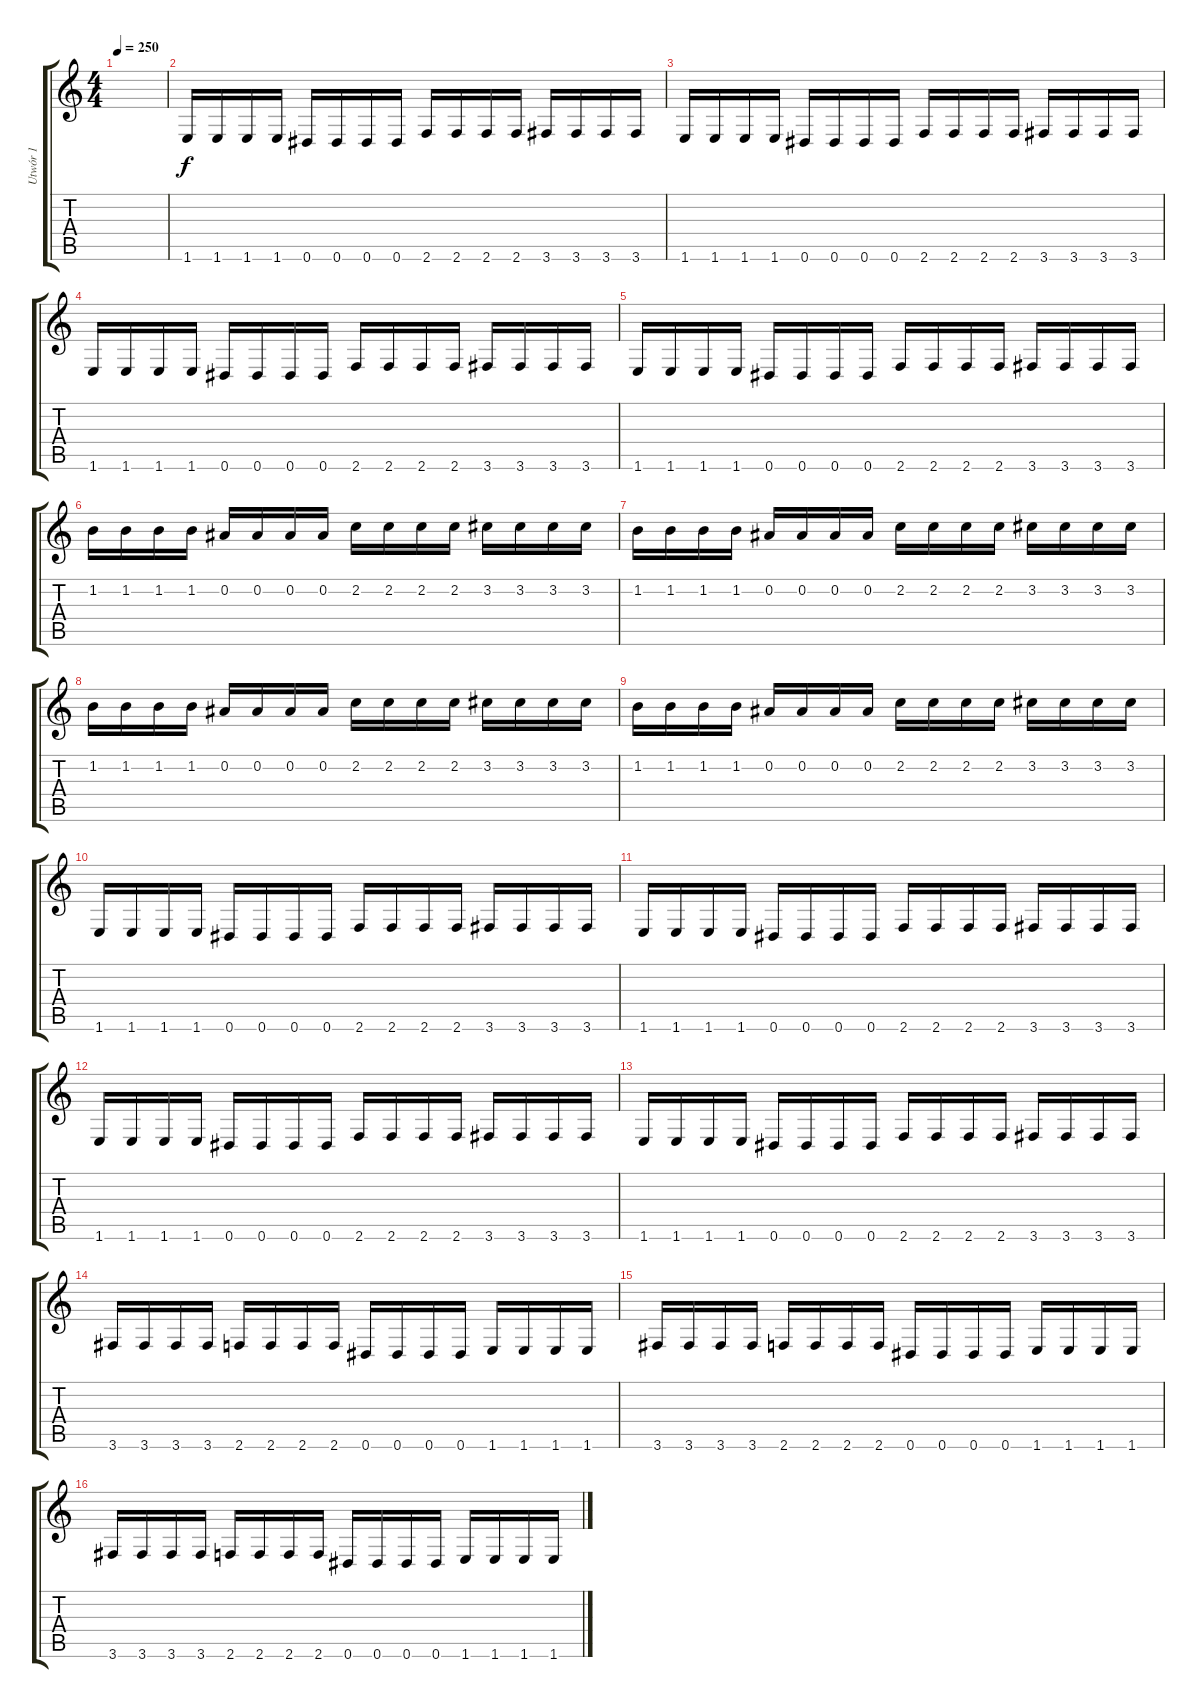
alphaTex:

\track ("Utwór 1" "Utwór 1") {instrument distortionguitar}
\staff {score tabs}
\tuning (Eb4 Bb3 Gb3 Db3 Ab2 Eb2) {hide}
\ts (4 4)
\tempo 250
\clef g2
\ks c
|
1.6.16 1.6.16 1.6.16 1.6.16 0.6.16 0.6.16 0.6.16 0.6.16 2.6.16 2.6.16 2.6.16 2.6.16 3.6.16 3.6.16 3.6.16 3.6.16 |
1.6.16 1.6.16 1.6.16 1.6.16 0.6.16 0.6.16 0.6.16 0.6.16 2.6.16 2.6.16 2.6.16 2.6.16 3.6.16 3.6.16 3.6.16 3.6.16 |
1.6.16 1.6.16 1.6.16 1.6.16 0.6.16 0.6.16 0.6.16 0.6.16 2.6.16 2.6.16 2.6.16 2.6.16 3.6.16 3.6.16 3.6.16 3.6.16 |
1.6.16 1.6.16 1.6.16 1.6.16 0.6.16 0.6.16 0.6.16 0.6.16 2.6.16 2.6.16 2.6.16 2.6.16 3.6.16 3.6.16 3.6.16 3.6.16 |
1.2.16 1.2.16 1.2.16 1.2.16 0.2.16 0.2.16 0.2.16 0.2.16 2.2.16 2.2.16 2.2.16 2.2.16 3.2.16 3.2.16 3.2.16 3.2.16 |
1.2.16 1.2.16 1.2.16 1.2.16 0.2.16 0.2.16 0.2.16 0.2.16 2.2.16 2.2.16 2.2.16 2.2.16 3.2.16 3.2.16 3.2.16 3.2.16 |
1.2.16 1.2.16 1.2.16 1.2.16 0.2.16 0.2.16 0.2.16 0.2.16 2.2.16 2.2.16 2.2.16 2.2.16 3.2.16 3.2.16 3.2.16 3.2.16 |
1.2.16 1.2.16 1.2.16 1.2.16 0.2.16 0.2.16 0.2.16 0.2.16 2.2.16 2.2.16 2.2.16 2.2.16 3.2.16 3.2.16 3.2.16 3.2.16 |
1.6.16 1.6.16 1.6.16 1.6.16 0.6.16 0.6.16 0.6.16 0.6.16 2.6.16 2.6.16 2.6.16 2.6.16 3.6.16 3.6.16 3.6.16 3.6.16 |
1.6.16 1.6.16 1.6.16 1.6.16 0.6.16 0.6.16 0.6.16 0.6.16 2.6.16 2.6.16 2.6.16 2.6.16 3.6.16 3.6.16 3.6.16 3.6.16 |
1.6.16 1.6.16 1.6.16 1.6.16 0.6.16 0.6.16 0.6.16 0.6.16 2.6.16 2.6.16 2.6.16 2.6.16 3.6.16 3.6.16 3.6.16 3.6.16 |
1.6.16 1.6.16 1.6.16 1.6.16 0.6.16 0.6.16 0.6.16 0.6.16 2.6.16 2.6.16 2.6.16 2.6.16 3.6.16 3.6.16 3.6.16 3.6.16 |
3.6.16 3.6.16 3.6.16 3.6.16 2.6.16 2.6.16 2.6.16 2.6.16 0.6.16 0.6.16 0.6.16 0.6.16 1.6.16 1.6.16 1.6.16 1.6.16 |
3.6.16 3.6.16 3.6.16 3.6.16 2.6.16 2.6.16 2.6.16 2.6.16 0.6.16 0.6.16 0.6.16 0.6.16 1.6.16 1.6.16 1.6.16 1.6.16 |
3.6.16 3.6.16 3.6.16 3.6.16 2.6.16 2.6.16 2.6.16 2.6.16 0.6.16 0.6.16 0.6.16 0.6.16 1.6.16 1.6.16 1.6.16 1.6.16
